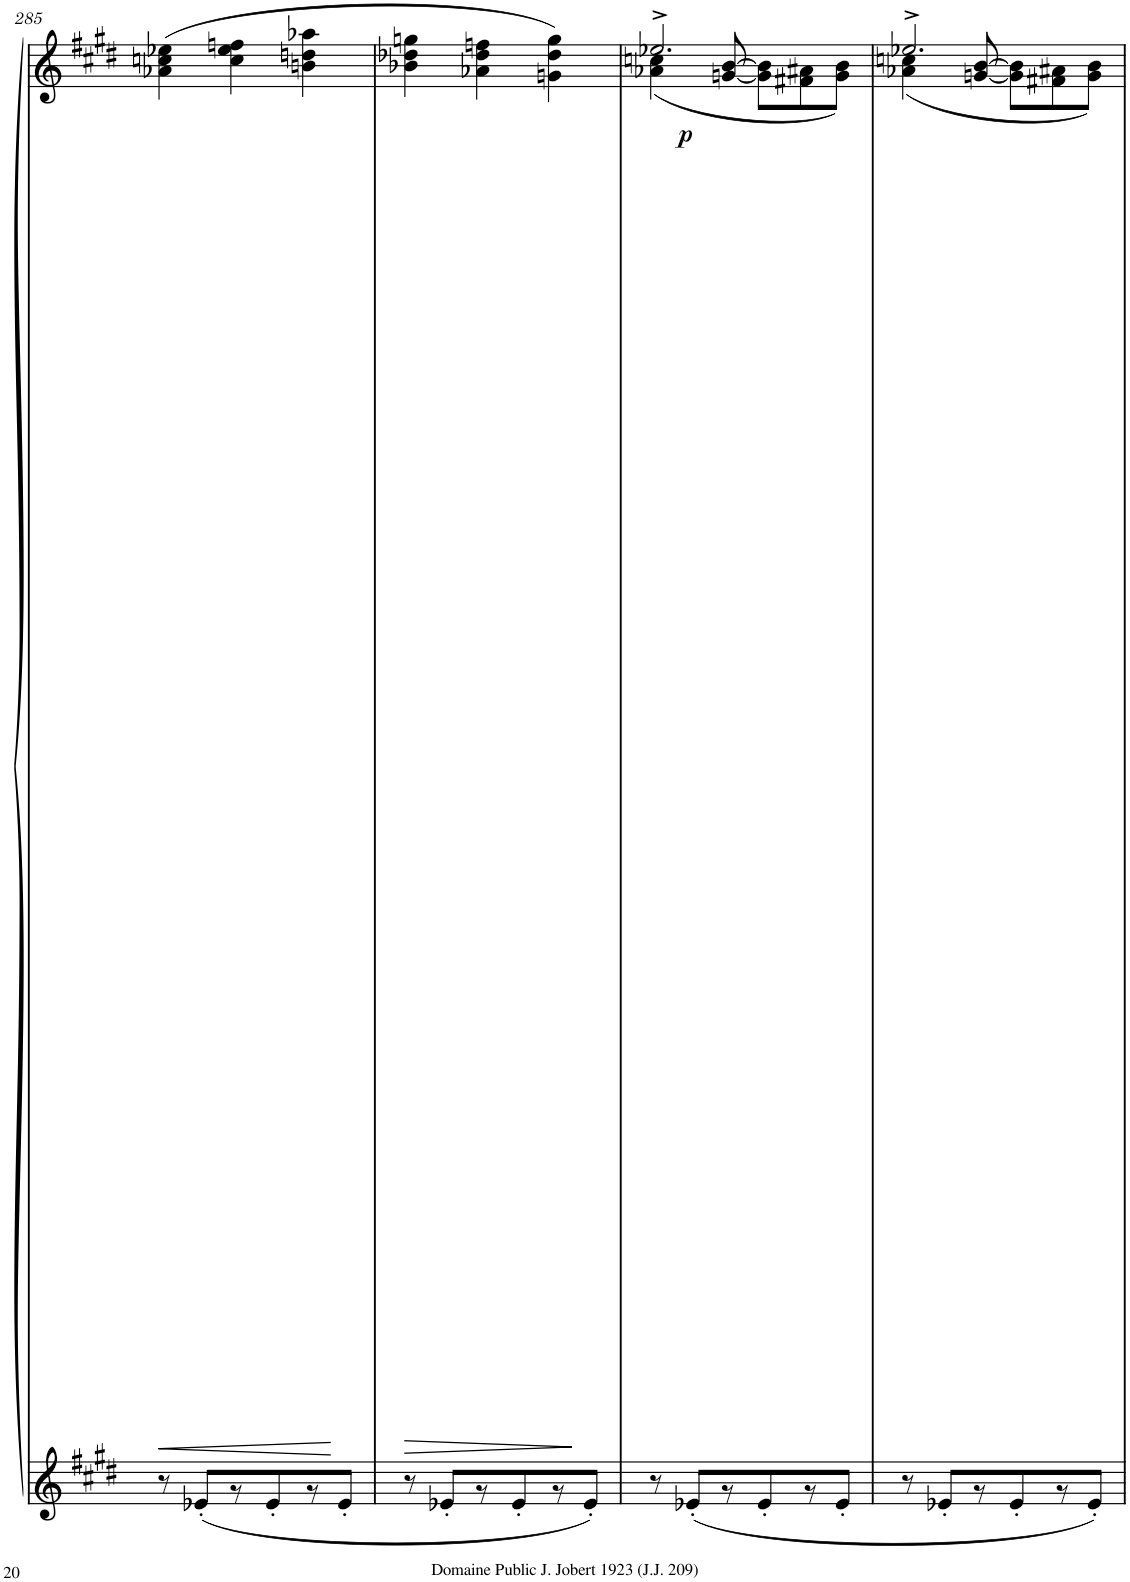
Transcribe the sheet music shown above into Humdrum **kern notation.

**kern	**kern	**dynam
*part1	*part1	*part1
*staff2	*staff1	*staff1/2
*I"Piano	*	*
*I'Pno	*	*
!!LO:PB:g=z
*clefG2	*clefG2	*
*k[f#c#g#d#]	*k[f#c#g#d#]	*
*M6/8	*M6/8	*
=285	=285	=285
!	!	!LO:HP:b
8r	(4a-X\ 4ccn\ 4ee-X\	<
8e-X'/L	.	.
8r	4cc\ 4ee-\ 4ffn\	.
8e-'/	.	.
8r	4bn\ 4ddn\ 4aa-X\	[
8e-'/J	.	.
=286	=286	=286
!	!	!LO:HP:b
8r	4b-X\ 4dd-X\ 4ggn\	>
8e-X'/L	.	.
8r	4a-X\ 4dd-\ 4ffn\	.
8e-'/	.	.
8r	4gn\ 4dd-\ 4gg\)	]
8e-'/J	.	.
=287	=287	=287
*	*^	*
!	!	!	!LO:DY:b
8r	(<4a-X\ 4ccn\	2.ee-X^/	p
8e-X'/L	.	.	.
8r	[<8gn/ [8b/	.	.
8e-'/	8g\] 8b\]L	.	.
8r	8f#X\ 8a#X\	.	.
8e-'/J	8g\ 8b\J)	.	.
=288	=288	=288	=288
8r	(<4a-X\ 4ccn\	2.ee-X^/	.
8e-X'/L	.	.	.
8r	[<8gn/ [8b/	.	.
8e-'/	8g\] 8b\]L	.	.
8r	8f#X\ 8a#X\	.	.
8e-'/J	8g\ 8b\J)	.	.
*	*v	*v	*
=	=	=
*-	*-	*-
